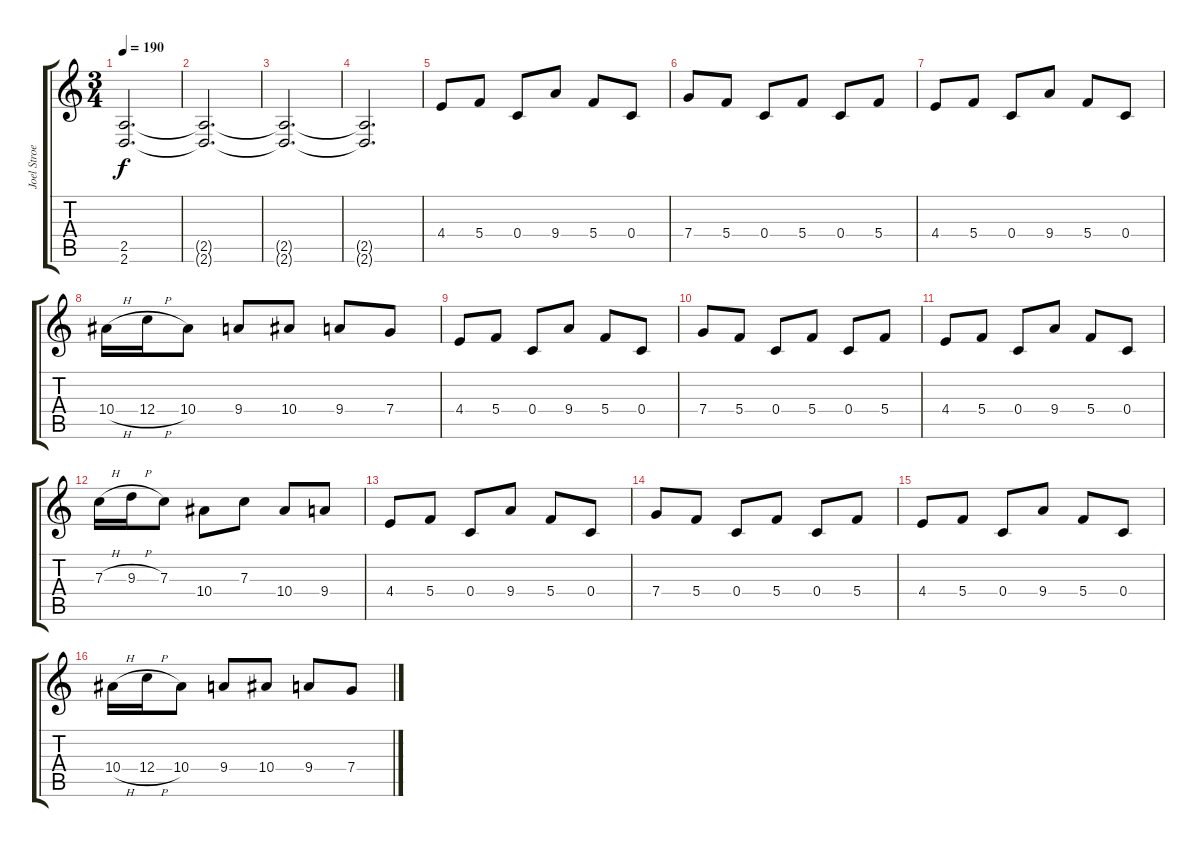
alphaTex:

\track ("Joel Stroetzel" "Joel Stroe") {instrument overdrivenguitar}
\staff {score tabs}
\tuning (D4 A3 F3 C3 G2 C2) {hide}
\ts (3 4)
\tempo 190
\clef g2
\ks c
(2.5 2.6).2{d dy f} |
(2.5{t} 2.6{t}).2{d} |
(2.5{t} 2.6{t}).2{d} |
(2.5{t} 2.6{t}).2{d} |
4.4.8 5.4.8 0.4.8 9.4.8 5.4.8 0.4.8 |
7.4.8 5.4.8 0.4.8 5.4.8 0.4.8 5.4.8 |
4.4.8 5.4.8 0.4.8 9.4.8 5.4.8 0.4.8 |
10.4{h}.16 12.4{h}.16 10.4.8 9.4.8 10.4.8 9.4.8 7.4.8 |
4.4.8 5.4.8 0.4.8 9.4.8 5.4.8 0.4.8 |
7.4.8 5.4.8 0.4.8 5.4.8 0.4.8 5.4.8 |
4.4.8 5.4.8 0.4.8 9.4.8 5.4.8 0.4.8 |
7.3{h}.16 9.3{h}.16 7.3.8 10.4.8 7.3.8 10.4.8 9.4.8 |
4.4.8 5.4.8 0.4.8 9.4.8 5.4.8 0.4.8 |
7.4.8 5.4.8 0.4.8 5.4.8 0.4.8 5.4.8 |
4.4.8 5.4.8 0.4.8 9.4.8 5.4.8 0.4.8 |
10.4{h}.16 12.4{h}.16 10.4.8 9.4.8 10.4.8 9.4.8 7.4.8
